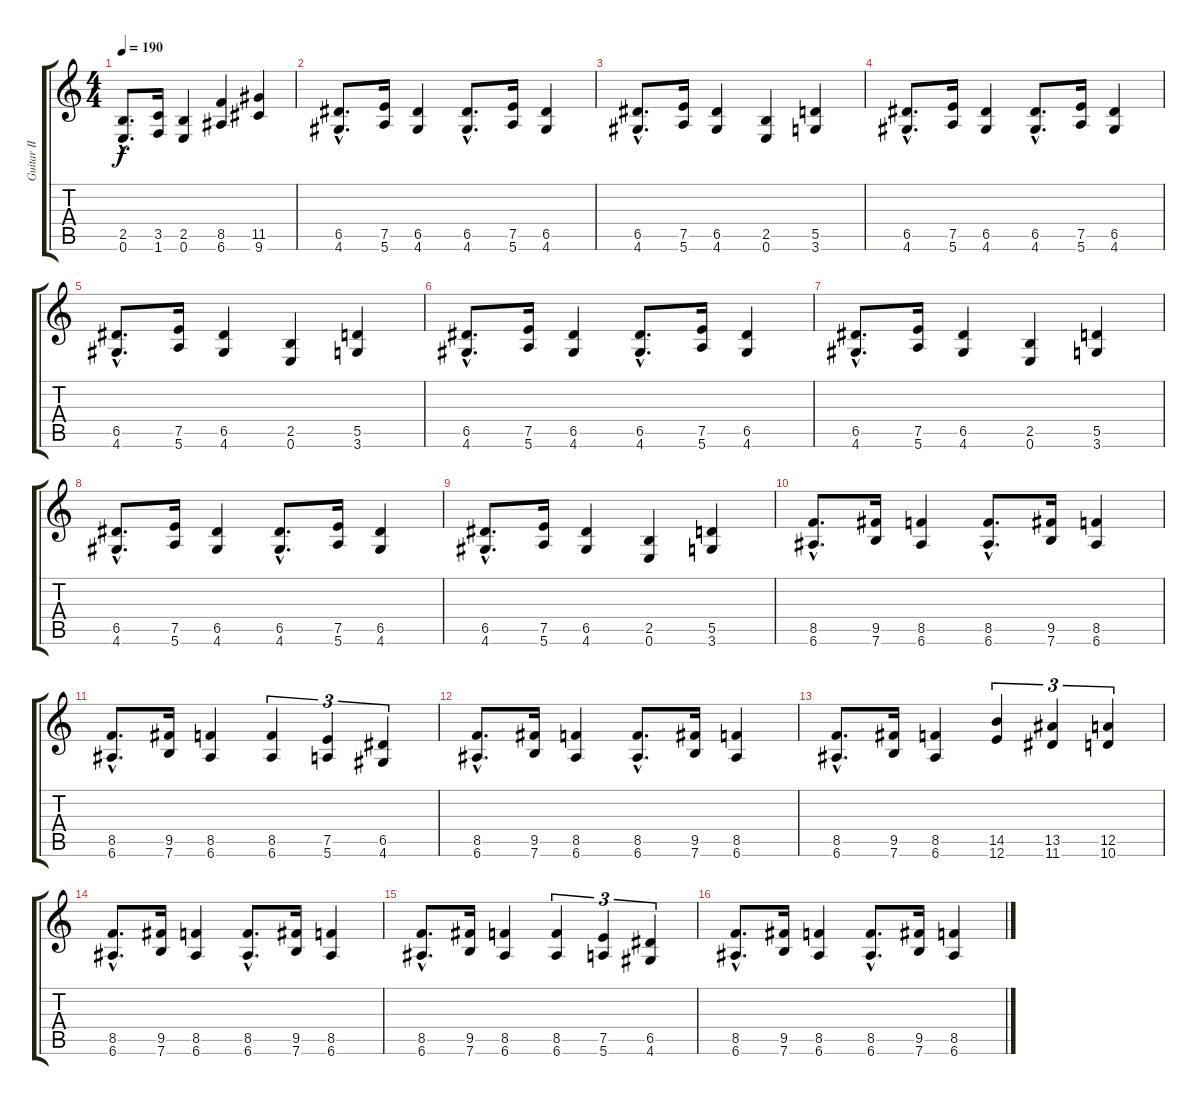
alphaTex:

\track ("Guitar II" "Guitar II") {instrument distortionguitar}
\staff {score tabs}
\tuning (E4 B3 G3 D3 A2 E2) {hide}
\ts (4 4)
\tempo 190
\clef g2
\ks c
(2.5{hac} 0.6{hac}).8{d dy f} (3.5 1.6).16 (2.5 0.6).4 (8.5 6.6).4 (11.5 9.6).4 |
(6.5{hac} 4.6{hac}).8{d} (7.5 5.6).16 (6.5 4.6).4 (6.5{hac} 4.6{hac}).8{d} (7.5 5.6).16 (6.5 4.6).4 |
(6.5{hac} 4.6{hac}).8{d} (7.5 5.6).16 (6.5 4.6).4 (2.5 0.6).4 (5.5 3.6).4 |
(6.5{hac} 4.6{hac}).8{d} (7.5 5.6).16 (6.5 4.6).4 (6.5{hac} 4.6{hac}).8{d} (7.5 5.6).16 (6.5 4.6).4 |
(6.5{hac} 4.6{hac}).8{d} (7.5 5.6).16 (6.5 4.6).4 (2.5 0.6).4 (5.5 3.6).4 |
(6.5{hac} 4.6{hac}).8{d} (7.5 5.6).16 (6.5 4.6).4 (6.5{hac} 4.6{hac}).8{d} (7.5 5.6).16 (6.5 4.6).4 |
(6.5{hac} 4.6{hac}).8{d} (7.5 5.6).16 (6.5 4.6).4 (2.5 0.6).4 (5.5 3.6).4 |
(6.5{hac} 4.6{hac}).8{d} (7.5 5.6).16 (6.5 4.6).4 (6.5{hac} 4.6{hac}).8{d} (7.5 5.6).16 (6.5 4.6).4 |
(6.5{hac} 4.6{hac}).8{d} (7.5 5.6).16 (6.5 4.6).4 (2.5 0.6).4 (5.5 3.6).4 |
(8.5{hac} 6.6{hac}).8{d} (9.5 7.6).16 (8.5 6.6).4 (8.5{hac} 6.6{hac}).8{d} (9.5 7.6).16 (8.5 6.6).4 |
(8.5{hac} 6.6{hac}).8{d} (9.5 7.6).16 (8.5 6.6).4 (8.5 6.6).4{tu (3 2)} (7.5 5.6).4{tu (3 2)} (6.5 4.6).4{tu (3 2)} |
(8.5{hac} 6.6{hac}).8{d} (9.5 7.6).16 (8.5 6.6).4 (8.5{hac} 6.6{hac}).8{d} (9.5 7.6).16 (8.5 6.6).4 |
(8.5{hac} 6.6{hac}).8{d} (9.5 7.6).16 (8.5 6.6).4 (14.5 12.6).4{tu (3 2)} (13.5 11.6).4{tu (3 2)} (12.5 10.6).4{tu (3 2)} |
(8.5{hac} 6.6{hac}).8{d} (9.5 7.6).16 (8.5 6.6).4 (8.5{hac} 6.6{hac}).8{d} (9.5 7.6).16 (8.5 6.6).4 |
(8.5{hac} 6.6{hac}).8{d} (9.5 7.6).16 (8.5 6.6).4 (8.5 6.6).4{tu (3 2)} (7.5 5.6).4{tu (3 2)} (6.5 4.6).4{tu (3 2)} |
(8.5{hac} 6.6{hac}).8{d} (9.5 7.6).16 (8.5 6.6).4 (8.5{hac} 6.6{hac}).8{d} (9.5 7.6).16 (8.5 6.6).4
